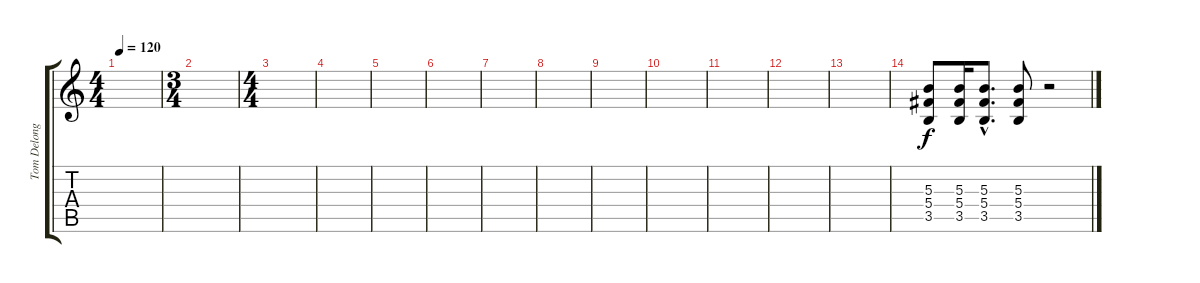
\track ("Tom Delonge 2" "Tom Delong") {instrument overdrivenguitar}
\staff {score tabs}
\tuning (Eb4 Bb3 Gb3 Db3 Ab2 Eb2) {hide}
\ts (4 4)
\tempo 120
\clef g2
\ks c
|
\ts (3 4)
|
\ts (4 4)
|
|
|
|
|
|
|
|
|
|
|
(5.3 5.4 3.5).8 (5.3 5.4 3.5).16 (5.3{hac} 5.4{hac} 3.5{hac}).8{d} (5.3 5.4 3.5).8 r.2
